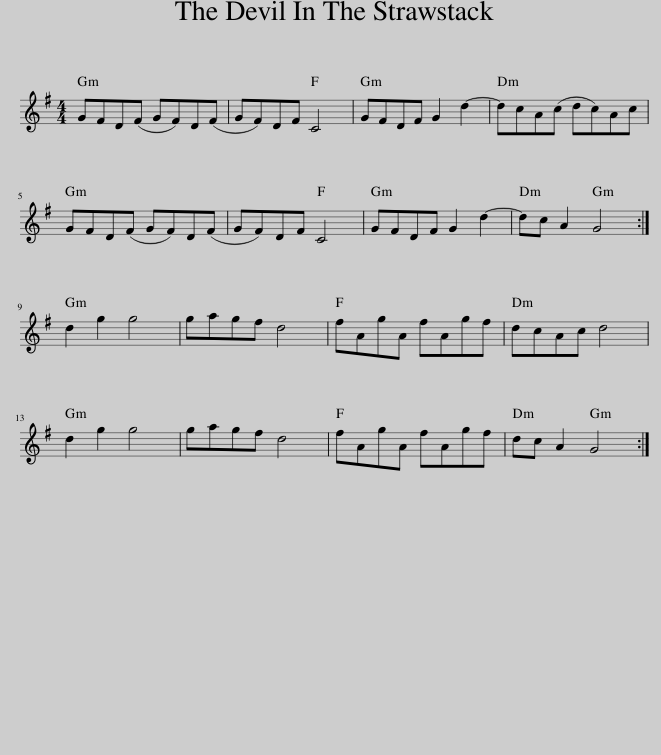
X:1
L:1/8
M:4/4
I:linebreak $
K:G
V:1 treble
V:1
 GFD(F GF)D(F | GF)DF C4 | GFDF G2 d2- | dcA(c dc)Ac |$ GFD(F GF)D(F | %5
 GF)DF C4 | GFDF G2 d2- | dc A2 G4 :|$ d2 g2 g4 | gagf d4 | %10
 fAgA fAgf | dcAc d4 |$ d2 g2 g4 | gagf d4 | fAgA fAgf | %15
 dc A2 G4 :| %16
